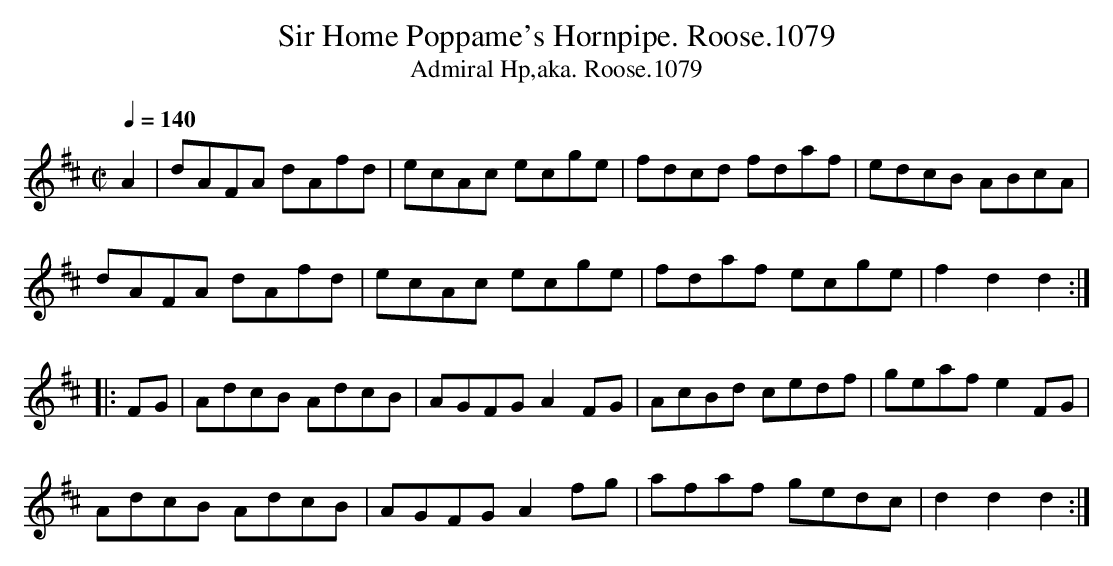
X:1
T:Sir Home Poppame's Hornpipe. Roose.1079
T:Admiral Hp,aka. Roose.1079
Q:1/4=140
M:C|
L:1/8
K:D
A2|dAFA dAfd|ecAc ecge|fdcd fdaf|edcB ABcA|
dAFA dAfd|ecAc ecge|fdaf ecge|f2 d2 d2:|
|:FG|AdcB AdcB|AGFG A2 FG|AcBd cedf|geaf e2 FG|
AdcB AdcB|AGFG A2 fg|afaf gedc|d2 d2 d2:|
